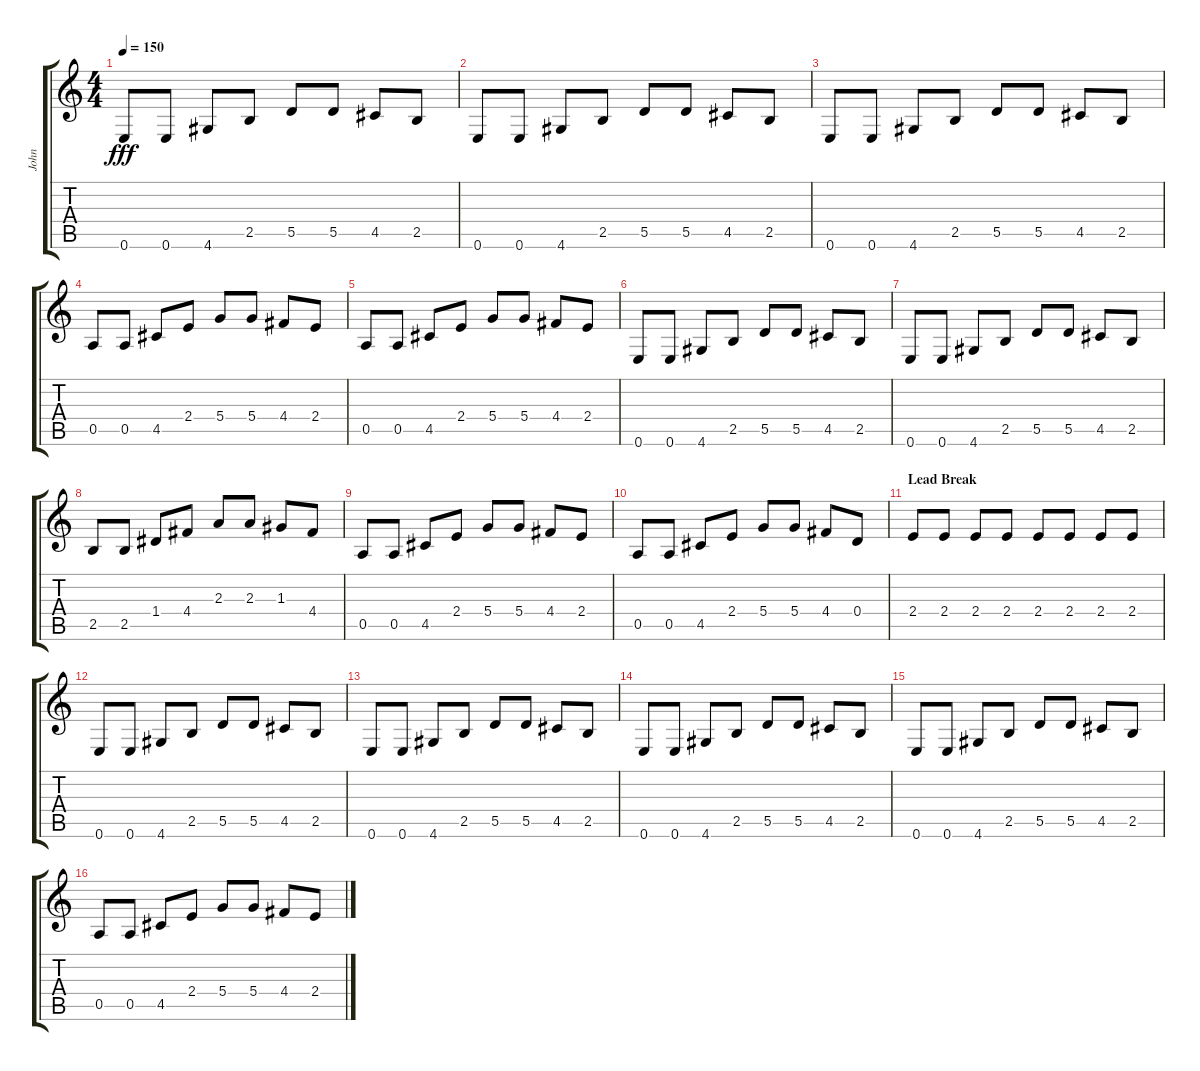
\track ("John" "John") {instrument electricguitarmuted}
\staff {score tabs}
\tuning (E4 B3 G3 D3 A2 E2) {hide}
\ts (4 4)
\tempo 150
\clef g2
\ks c
0.6.8{dy fff} 0.6.8 4.6.8 2.5.8 5.5.8 5.5.8 4.5.8 2.5.8 |
0.6.8 0.6.8 4.6.8 2.5.8 5.5.8 5.5.8 4.5.8 2.5.8 |
0.6.8 0.6.8 4.6.8 2.5.8 5.5.8 5.5.8 4.5.8 2.5.8 |
0.5.8 0.5.8 4.5.8 2.4.8 5.4.8 5.4.8 4.4.8 2.4.8 |
0.5.8 0.5.8 4.5.8 2.4.8 5.4.8 5.4.8 4.4.8 2.4.8 |
0.6.8 0.6.8 4.6.8 2.5.8 5.5.8 5.5.8 4.5.8 2.5.8 |
0.6.8 0.6.8 4.6.8 2.5.8 5.5.8 5.5.8 4.5.8 2.5.8 |
2.5.8 2.5.8 1.4.8 4.4.8 2.3.8 2.3.8 1.3.8 4.4.8 |
0.5.8 0.5.8 4.5.8 2.4.8 5.4.8 5.4.8 4.4.8 2.4.8 |
0.5.8 0.5.8 4.5.8 2.4.8 5.4.8 5.4.8 4.4.8 0.4.8 |
\section ("" "Lead Break")
2.4.8 2.4.8 2.4.8 2.4.8 2.4.8 2.4.8 2.4.8 2.4.8 |
0.6.8 0.6.8 4.6.8 2.5.8 5.5.8 5.5.8 4.5.8 2.5.8 |
0.6.8 0.6.8 4.6.8 2.5.8 5.5.8 5.5.8 4.5.8 2.5.8 |
0.6.8 0.6.8 4.6.8 2.5.8 5.5.8 5.5.8 4.5.8 2.5.8 |
0.6.8 0.6.8 4.6.8 2.5.8 5.5.8 5.5.8 4.5.8 2.5.8 |
0.5.8 0.5.8 4.5.8 2.4.8 5.4.8 5.4.8 4.4.8 2.4.8
